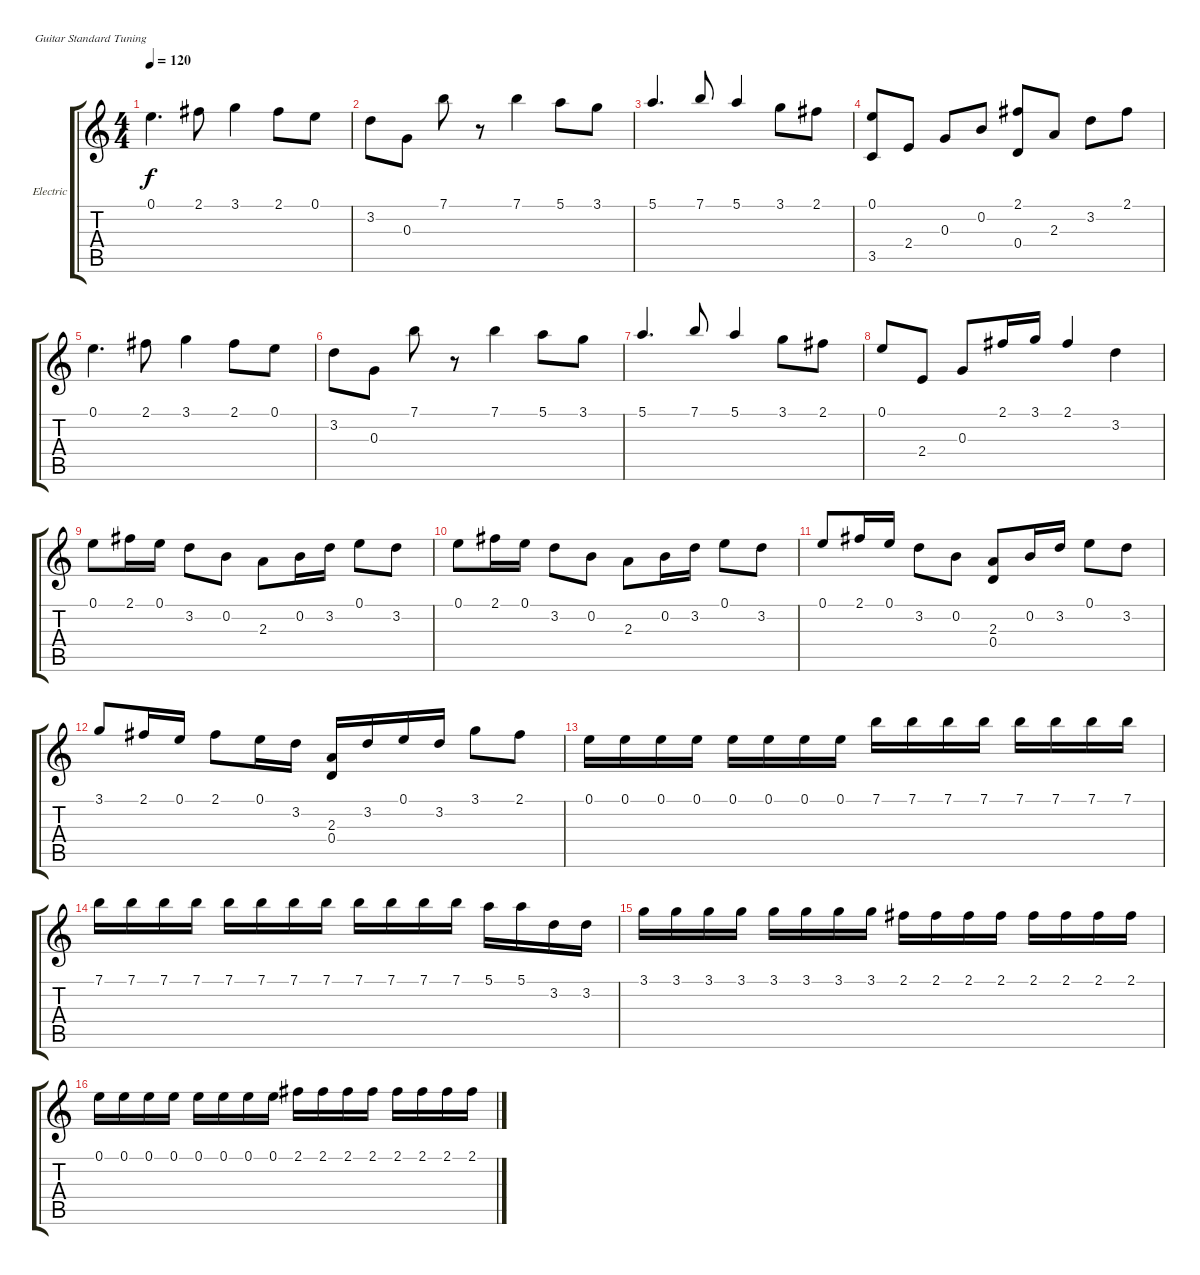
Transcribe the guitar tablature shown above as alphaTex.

\defaultSystemsLayout 4
\bracketExtendMode groupsimilarinstruments
\firstSystemTrackNameOrientation horizontal
\otherSystemsTrackNameOrientation horizontal
\track ("Electric Guitar" "Electric") {instrument distortionguitar}
\staff {score tabs}
\tuning (E4 B3 G3 D3 A2 E2)
\ts (4 4)
\tempo 120
\clef g2
\ks c
0.1.4{d dy f} 2.1.8 3.1.4 2.1.8 0.1.8 |
3.2.8 0.3.8 7.1.8 r.8 7.1.4 5.1.8 3.1.8 |
5.1.4{d beam invert} 7.1.8{beam invert} 5.1.4{beam invert} 3.1.8 2.1.8 |
(0.1 3.5).8 2.4.8 0.3.8 0.2.8 (2.1 0.4).8 2.3.8 3.2.8 2.1.8 |
0.1.4{d} 2.1.8 3.1.4 2.1.8 0.1.8 |
3.2.8 0.3.8 7.1.8 r.8 7.1.4 5.1.8 3.1.8 |
5.1.4{d beam invert} 7.1.8{beam invert} 5.1.4{beam invert} 3.1.8 2.1.8 |
0.1.8 2.4.8 0.3.8 2.1.16 3.1.16 2.1.4{beam invert} 3.2.4 |
0.1.8 2.1.16 0.1.16 3.2.8 0.2.8 2.3.8 0.2.16 3.2.16 0.1.8 3.2.8 |
0.1.8 2.1.16 0.1.16 3.2.8 0.2.8 2.3.8 0.2.16 3.2.16 0.1.8 3.2.8 |
0.1.8{beam invert} 2.1.16 0.1.16 3.2.8 0.2.8 (2.3 0.4).8 0.2.16 3.2.16 0.1.8 3.2.8 |
3.1.8{beam invert} 2.1.16 0.1.16 2.1.8 0.1.16 3.2.16 (2.3 0.4).16 3.2.16 0.1.16 3.2.16 3.1.8 2.1.8 |
0.1.16 0.1.16 0.1.16 0.1.16 0.1.16 0.1.16 0.1.16 0.1.16 7.1.16 7.1.16 7.1.16 7.1.16 7.1.16 7.1.16 7.1.16 7.1.16 |
7.1.16 7.1.16 7.1.16 7.1.16 7.1.16 7.1.16 7.1.16 7.1.16 7.1.16 7.1.16 7.1.16 7.1.16 5.1.16 5.1.16 3.2.16 3.2.16 |
3.1.16 3.1.16 3.1.16 3.1.16 3.1.16 3.1.16 3.1.16 3.1.16 2.1.16 2.1.16 2.1.16 2.1.16 2.1.16 2.1.16 2.1.16 2.1.16 |
0.1.16 0.1.16 0.1.16 0.1.16 0.1.16 0.1.16 0.1.16 0.1.16 2.1.16 2.1.16 2.1.16 2.1.16 2.1.16 2.1.16 2.1.16 2.1.16
